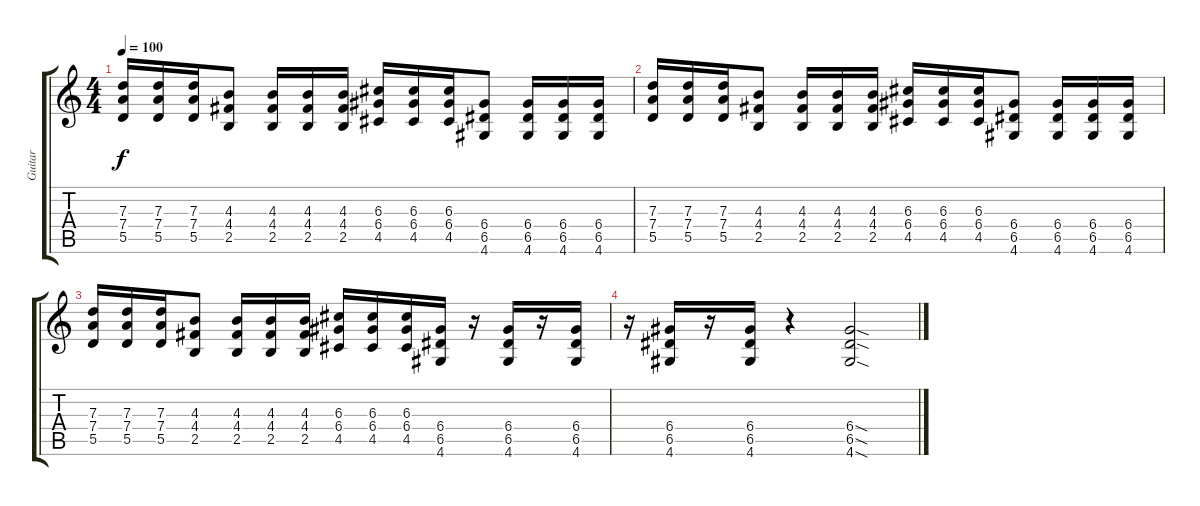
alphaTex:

\track ("Guitar" "Guitar") {instrument overdrivenguitar}
\staff {score tabs}
\tuning (E4 B3 G3 D3 A2 E2) {hide}
\ts (4 4)
\tempo 100
\clef g2
\ks c
(7.3 7.4 5.5).16{dy f} (7.3 7.4 5.5).16 (7.3 7.4 5.5).16 (4.3 4.4 2.5).8 (4.3 4.4 2.5).16 (4.3 4.4 2.5).16 (4.3 4.4 2.5).16 (6.3 6.4 4.5).16 (6.3 6.4 4.5).16 (6.3 6.4 4.5).16 (6.4 6.5 4.6).8 (6.4 6.5 4.6).16 (6.4 6.5 4.6).16 (6.4 6.5 4.6).16 |
(7.3 7.4 5.5).16 (7.3 7.4 5.5).16 (7.3 7.4 5.5).16 (4.3 4.4 2.5).8 (4.3 4.4 2.5).16 (4.3 4.4 2.5).16 (4.3 4.4 2.5).16 (6.3 6.4 4.5).16 (6.3 6.4 4.5).16 (6.3 6.4 4.5).16 (6.4 6.5 4.6).8 (6.4 6.5 4.6).16 (6.4 6.5 4.6).16 (6.4 6.5 4.6).16 |
(7.3 7.4 5.5).16 (7.3 7.4 5.5).16 (7.3 7.4 5.5).16 (4.3 4.4 2.5).8 (4.3 4.4 2.5).16 (4.3 4.4 2.5).16 (4.3 4.4 2.5).16 (6.3 6.4 4.5).16 (6.3 6.4 4.5).16 (6.3 6.4 4.5).16 (6.4 6.5 4.6).16 r.16 (6.4 6.5 4.6).16 r.16 (6.4 6.5 4.6).16 |
r.16 (6.4 6.5 4.6).16 r.16 (6.4 6.5 4.6).16 r.4 (6.4{sod} 6.5{sod} 4.6{sod}).2
